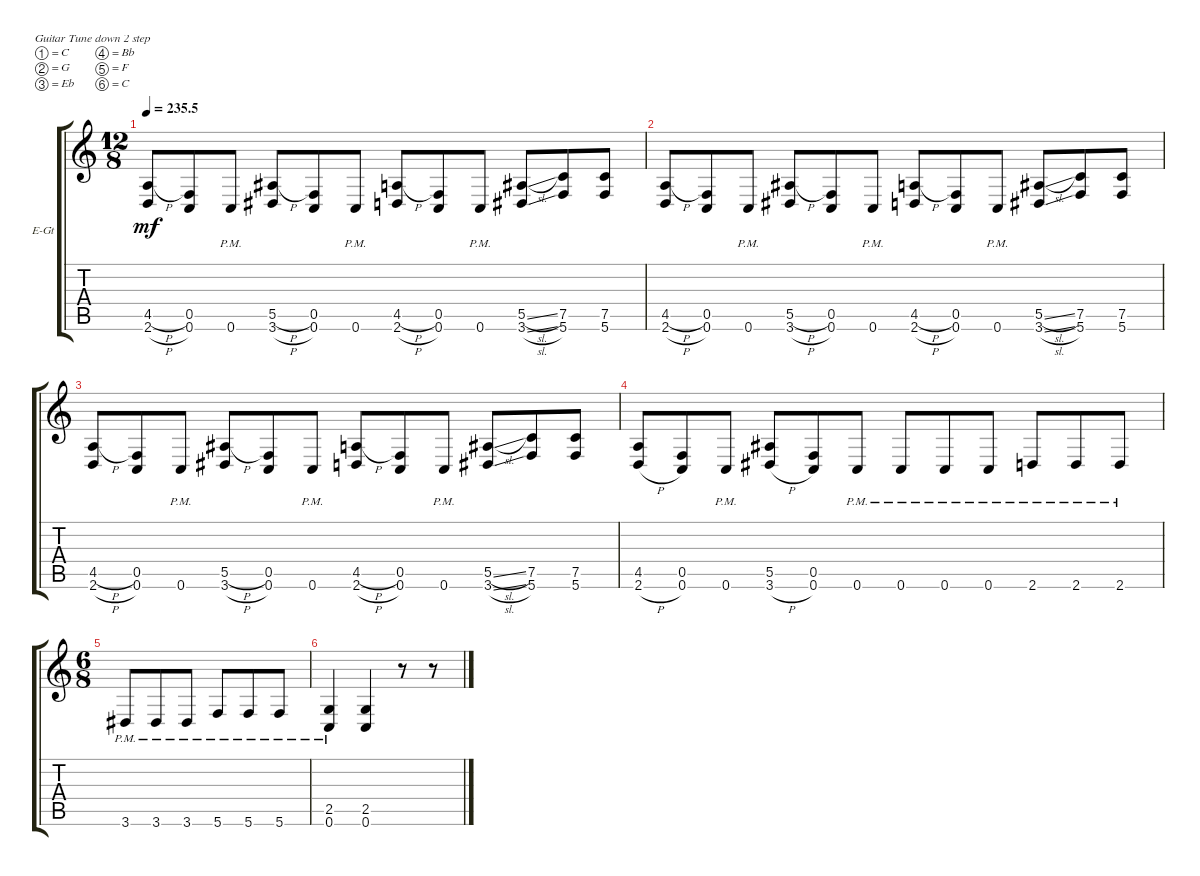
\bracketExtendMode groupsimilarinstruments
\firstSystemTrackNameOrientation horizontal
\otherSystemsTrackNameOrientation horizontal
\track ("Electric Guitar 2" "E-Gt") {instrument distortionguitar}
\staff {score tabs}
\tuning (C4 G3 Eb3 Bb2 F2 C2)
\ts (12 8)
\tempo
235.5
\accidentals auto
\clef g2
\ottava regular
\simile none
\ks c
(2.6{h} 4.5{h}).8{dy mf} (0.6 0.5).8 0.6{pm}.8 (3.6{h} 5.5{h}).8 (0.6 0.5).8 0.6{pm}.8 (2.6{h} 4.5{h}).8 (0.6 0.5).8 0.6{pm}.8 (3.6{sl} 5.5{sl}).8 (5.6 7.5).8 (5.6 7.5).8 |
(2.6{h} 4.5{h}).8 (0.6 0.5).8 0.6{pm}.8 (3.6{h} 5.5{h}).8 (0.6 0.5).8 0.6{pm}.8 (2.6{h} 4.5{h}).8 (0.6 0.5).8 0.6{pm}.8 (3.6{sl} 5.5{sl}).8 (5.6 7.5).8 (5.6 7.5).8 |
(2.6{h} 4.5{h}).8 (0.6 0.5).8 0.6{pm}.8 (3.6{h} 5.5{h}).8 (0.6 0.5).8 0.6{pm}.8 (2.6{h} 4.5{h}).8 (0.6 0.5).8 0.6{pm}.8 (3.6{sl} 5.5{sl}).8 (5.6 7.5).8 (5.6 7.5).8 |
(2.6{h} 4.5).8 (0.6 0.5).8 0.6{pm}.8 (3.6{h} 5.5).8 (0.6 0.5).8 0.6{pm}.8 0.6{pm}.8 0.6{pm}.8 0.6{pm}.8 2.6{pm}.8 2.6{pm}.8 2.6{pm}.8 |
\ts (6 8)
3.6{pm}.8 3.6{pm}.8 3.6{pm}.8 5.6{pm}.8 5.6{pm}.8 5.6{pm}.8 |
(0.6{pm} 2.5).4 (0.6 2.5).4 r.8 r.8
